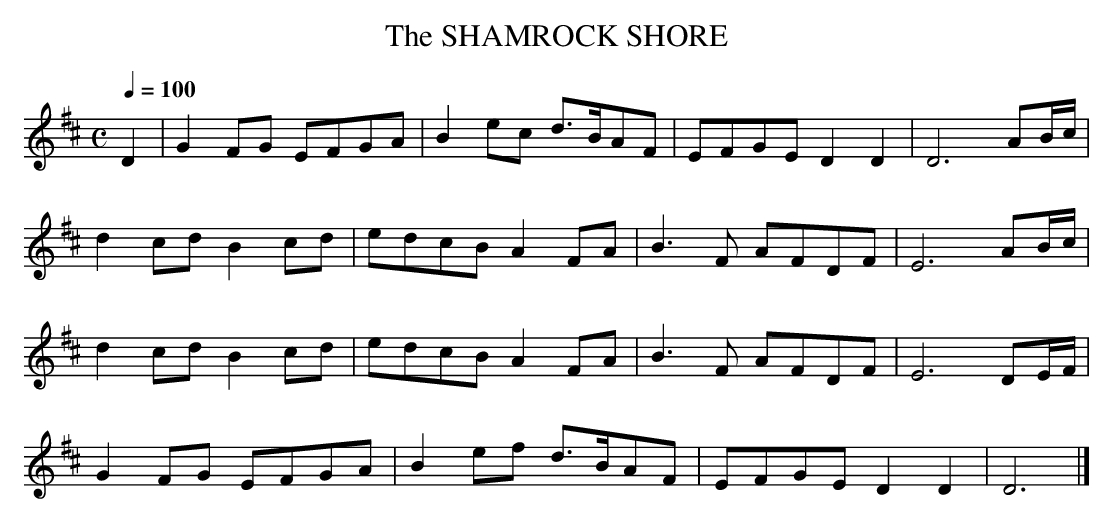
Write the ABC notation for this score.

X:1
T:SHAMROCK SHORE, The
Q:1/4=100
M:C
L:1/8
K:D
D2|G2FG EFGA|B2ec d>BAF|EFGE D2D2|D6 AB/c/|
d2cd B2cd|edcB A2FA|B3F AFDF|E6 AB/c/|
d2cd B2cd|edcB A2FA|B3F AFDF|E6 DE/F/|
G2FG EFGA|B2ef d>BAF|EFGE D2D2|D6|]
